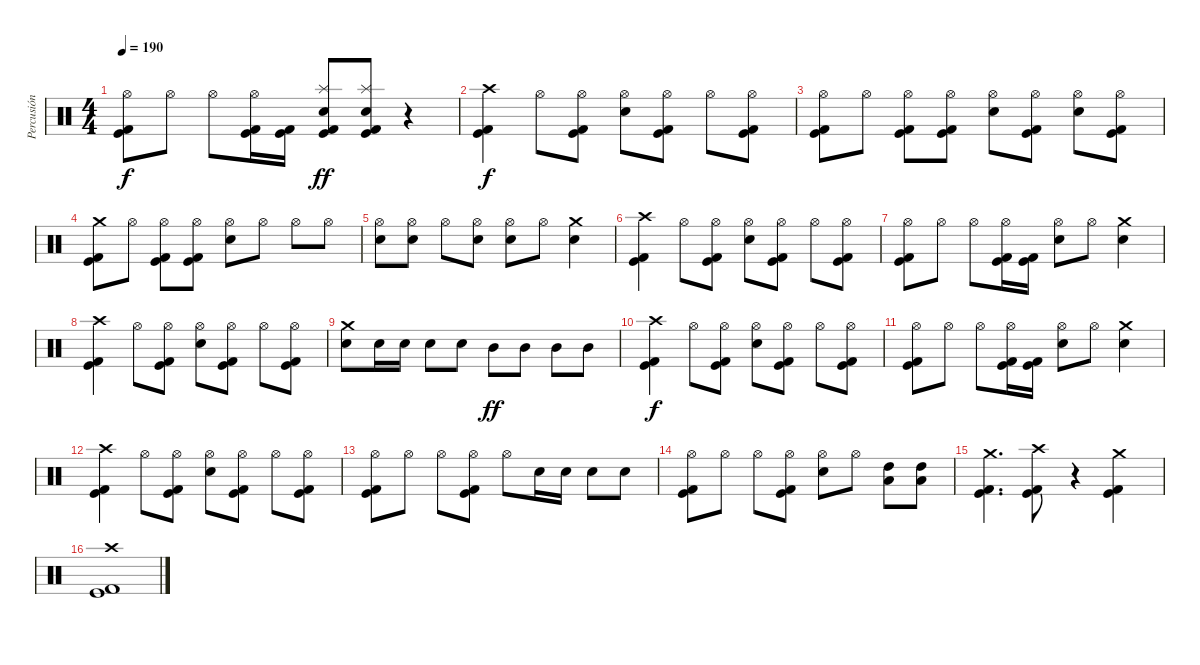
\track ("Percusión" "Percusión") {instrument percussion}
\staff {score}
\articulation defaults
\ts (4 4)
\tempo 190
\clef neutral
\ks c
("Hi-Hat (open)" "Kick (hit) 2" "Kick (hit)").8{dy f} "Hi-Hat (open)".8 "Hi-Hat (open)".8 ("Hi-Hat (open)" "Kick (hit) 2" "Kick (hit)").16 ("Kick (hit) 2" "Kick (hit)").16 ("Splash (hit)" "Electric Snare (hit)" "Kick (hit) 2" "Kick (hit)").8{dy ff} ("Splash (hit)" "Electric Snare (hit)" "Kick (hit) 2" "Kick (hit)").8 r.4 |
("Crash high (hit)" "Kick (hit) 2" "Kick (hit)").4{dy f} "Hi-Hat (open)".8 ("Hi-Hat (open)" "Kick (hit) 2" "Kick (hit)").8 ("Hi-Hat (open)" "Electric Snare (hit)").8 ("Hi-Hat (open)" "Kick (hit)" "Kick (hit) 2").8 "Hi-Hat (open)".8 ("Hi-Hat (open)" "Kick (hit)" "Kick (hit) 2").8 |
("Hi-Hat (open)" "Kick (hit) 2" "Kick (hit)").8 "Hi-Hat (open)".8 ("Hi-Hat (open)" "Kick (hit) 2" "Kick (hit)").8 ("Hi-Hat (open)" "Kick (hit) 2" "Kick (hit)").8 ("Hi-Hat (open)" "Electric Snare (hit)").8 ("Hi-Hat (open)" "Kick (hit) 2" "Kick (hit)").8 ("Hi-Hat (open)" "Electric Snare (hit)").8 ("Hi-Hat (open)" "Kick (hit)" "Kick (hit) 2").8 |
("Crash medium (hit)" "Kick (hit) 2" "Kick (hit)").8 "Hi-Hat (open)".8 ("Hi-Hat (open)" "Kick (hit) 2" "Kick (hit)").8 ("Hi-Hat (open)" "Kick (hit) 2" "Kick (hit)").8 ("Hi-Hat (open)" "Electric Snare (hit)").8 "Hi-Hat (open)".8 "Hi-Hat (open)".8 "Hi-Hat (open)".8 |
("Hi-Hat (open)" "Electric Snare (hit)").8 ("Hi-Hat (open)" "Electric Snare (hit)").8 "Hi-Hat (open)".8 ("Hi-Hat (open)" "Electric Snare (hit)").8 ("Hi-Hat (open)" "Electric Snare (hit)").8 "Hi-Hat (open)".8 ("Crash medium (hit)" "Electric Snare (hit)").4 |
("Crash high (hit)" "Kick (hit) 2" "Kick (hit)").4 "Hi-Hat (open)".8 ("Hi-Hat (open)" "Kick (hit) 2" "Kick (hit)").8 ("Hi-Hat (open)" "Electric Snare (hit)").8 ("Hi-Hat (open)" "Kick (hit)" "Kick (hit) 2").8 "Hi-Hat (open)".8 ("Hi-Hat (open)" "Kick (hit)" "Kick (hit) 2").8 |
("Hi-Hat (open)" "Kick (hit) 2" "Kick (hit)").8 "Hi-Hat (open)".8 "Hi-Hat (open)".8 ("Hi-Hat (open)" "Kick (hit) 2" "Kick (hit)").16 ("Kick (hit) 2" "Kick (hit)").16 ("Hi-Hat (open)" "Electric Snare (hit)").8 "Hi-Hat (open)".8 ("Crash medium (hit)" "Electric Snare (hit)").4 |
("Crash high (hit)" "Kick (hit) 2" "Kick (hit)").4 "Hi-Hat (open)".8 ("Hi-Hat (open)" "Kick (hit) 2" "Kick (hit)").8 ("Hi-Hat (open)" "Electric Snare (hit)").8 ("Hi-Hat (open)" "Kick (hit)" "Kick (hit) 2").8 "Hi-Hat (open)".8 ("Hi-Hat (open)" "Kick (hit)" "Kick (hit) 2").8 |
("Crash medium (hit)" "Electric Snare (hit)").8 "Electric Snare (hit)".16 "Electric Snare (hit)".16 "Electric Snare (hit)".8 "Electric Snare (hit)".8 "Mid Tom (hit)".8{dy ff} "Mid Tom (hit)".8 "Mid Tom (hit)".8 "Mid Tom (hit)".8 |
("Crash high (hit)" "Kick (hit) 2" "Kick (hit)").4{dy f} "Hi-Hat (open)".8 ("Hi-Hat (open)" "Kick (hit) 2" "Kick (hit)").8 ("Hi-Hat (open)" "Electric Snare (hit)").8 ("Hi-Hat (open)" "Kick (hit)" "Kick (hit) 2").8 "Hi-Hat (open)".8 ("Hi-Hat (open)" "Kick (hit)" "Kick (hit) 2").8 |
("Hi-Hat (open)" "Kick (hit) 2" "Kick (hit)").8 "Hi-Hat (open)".8 "Hi-Hat (open)".8 ("Hi-Hat (open)" "Kick (hit) 2" "Kick (hit)").16 ("Kick (hit) 2" "Kick (hit)").16 ("Hi-Hat (open)" "Electric Snare (hit)").8 "Hi-Hat (open)".8 ("Crash medium (hit)" "Electric Snare (hit)").4 |
("Crash high (hit)" "Kick (hit) 2" "Kick (hit)").4 "Hi-Hat (open)".8 ("Hi-Hat (open)" "Kick (hit) 2" "Kick (hit)").8 ("Hi-Hat (open)" "Electric Snare (hit)").8 ("Hi-Hat (open)" "Kick (hit)" "Kick (hit) 2").8 "Hi-Hat (open)".8 ("Hi-Hat (open)" "Kick (hit)" "Kick (hit) 2").8 |
("Hi-Hat (open)" "Kick (hit) 2" "Kick (hit)").8 "Hi-Hat (open)".8 "Hi-Hat (open)".8 ("Hi-Hat (open)" "Kick (hit) 2" "Kick (hit)").8 "Hi-Hat (open)".8 "Electric Snare (hit)".16 "Electric Snare (hit)".16 "Electric Snare (hit)".8 "Electric Snare (hit)".8 |
("Hi-Hat (open)" "Kick (hit) 2" "Kick (hit)").8 "Hi-Hat (open)".8 "Hi-Hat (open)".8 ("Hi-Hat (open)" "Kick (hit) 2" "Kick (hit)").8 ("Hi-Hat (open)" "Electric Snare (hit)").8 "Hi-Hat (open)".8 ("Low Tom (hit)" "High Tom (hit)").8 ("Low Tom (hit)" "High Tom (hit)").8 |
("Crash medium (hit)" "Kick (hit) 2" "Kick (hit)").4{d} ("Crash high (hit)" "Kick (hit) 2" "Kick (hit)").8 r.4 ("Crash medium (hit)" "Kick (hit) 2" "Kick (hit)").4 |
("Crash high (hit)" "Kick (hit)" "Kick (hit) 2").1
